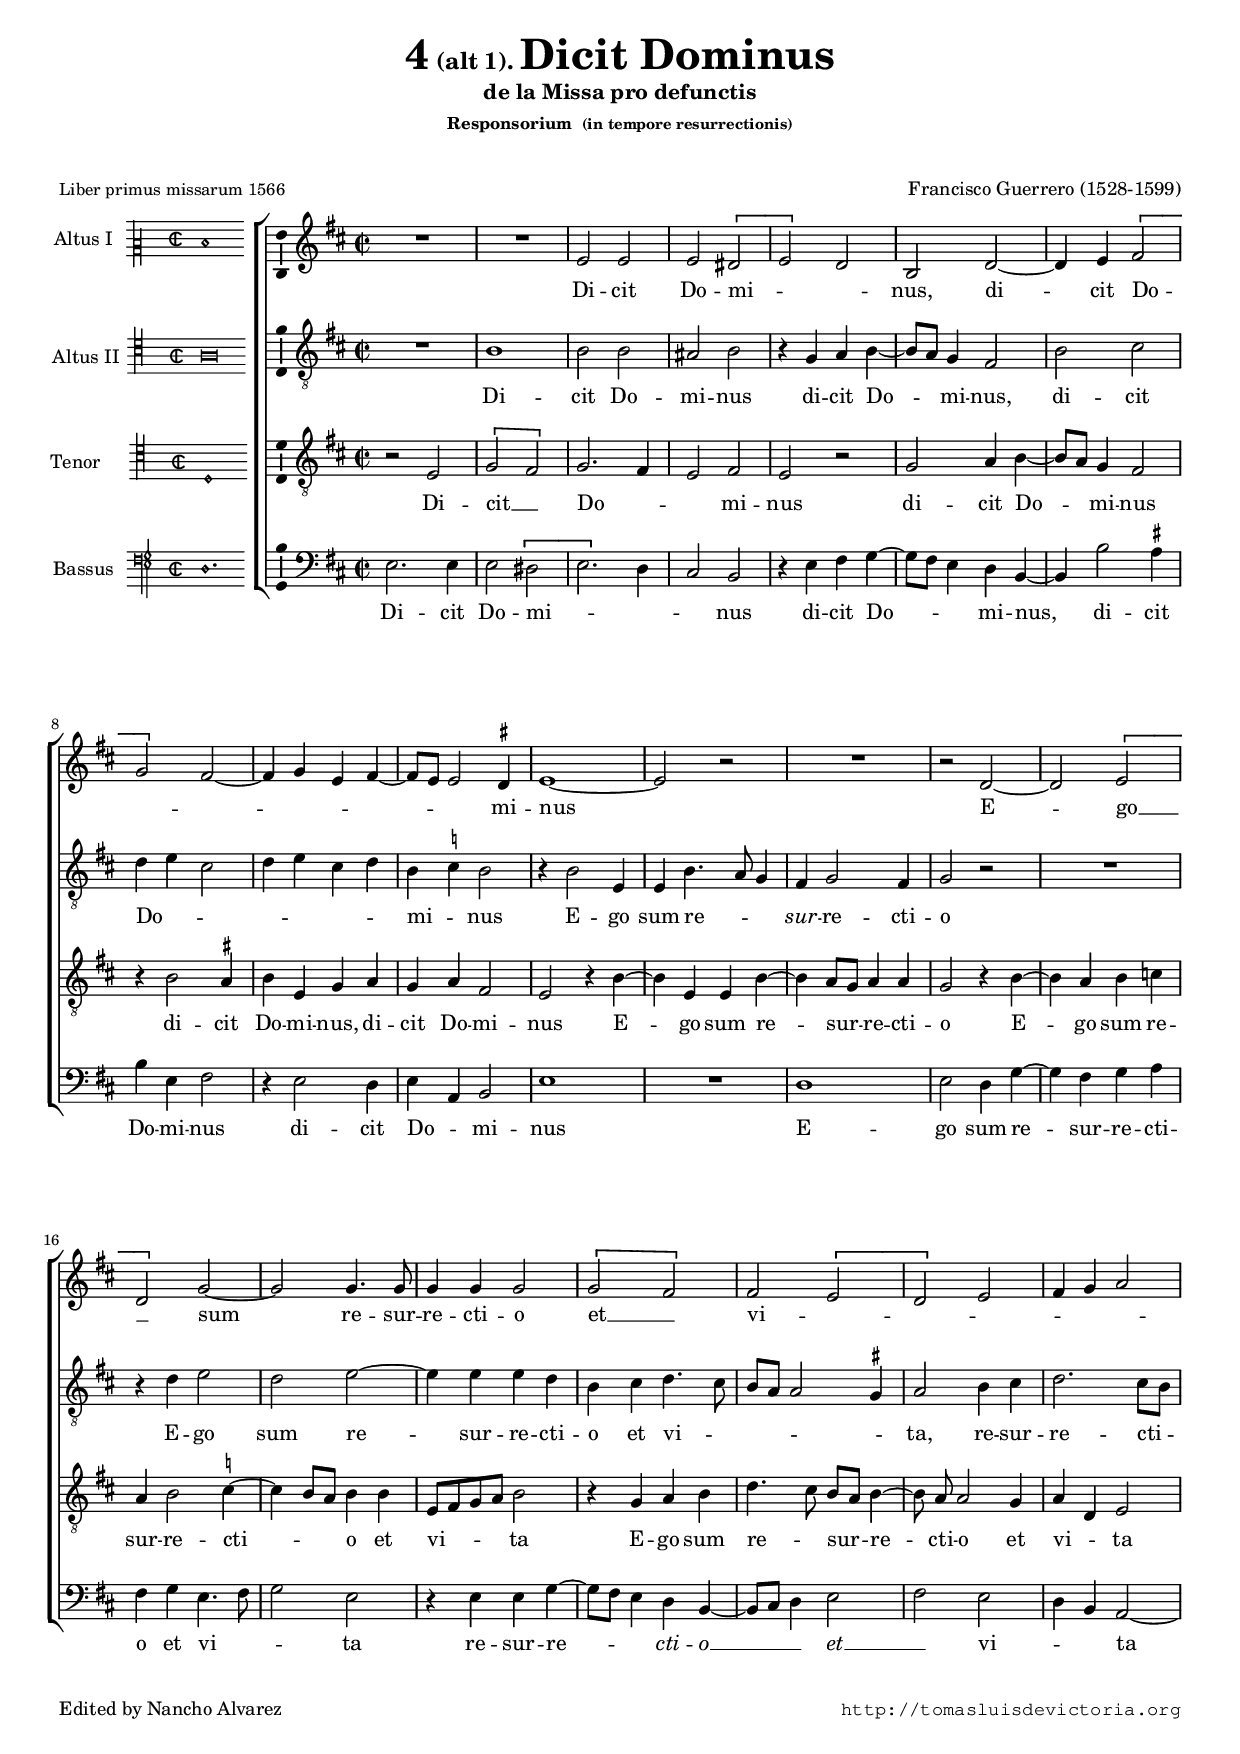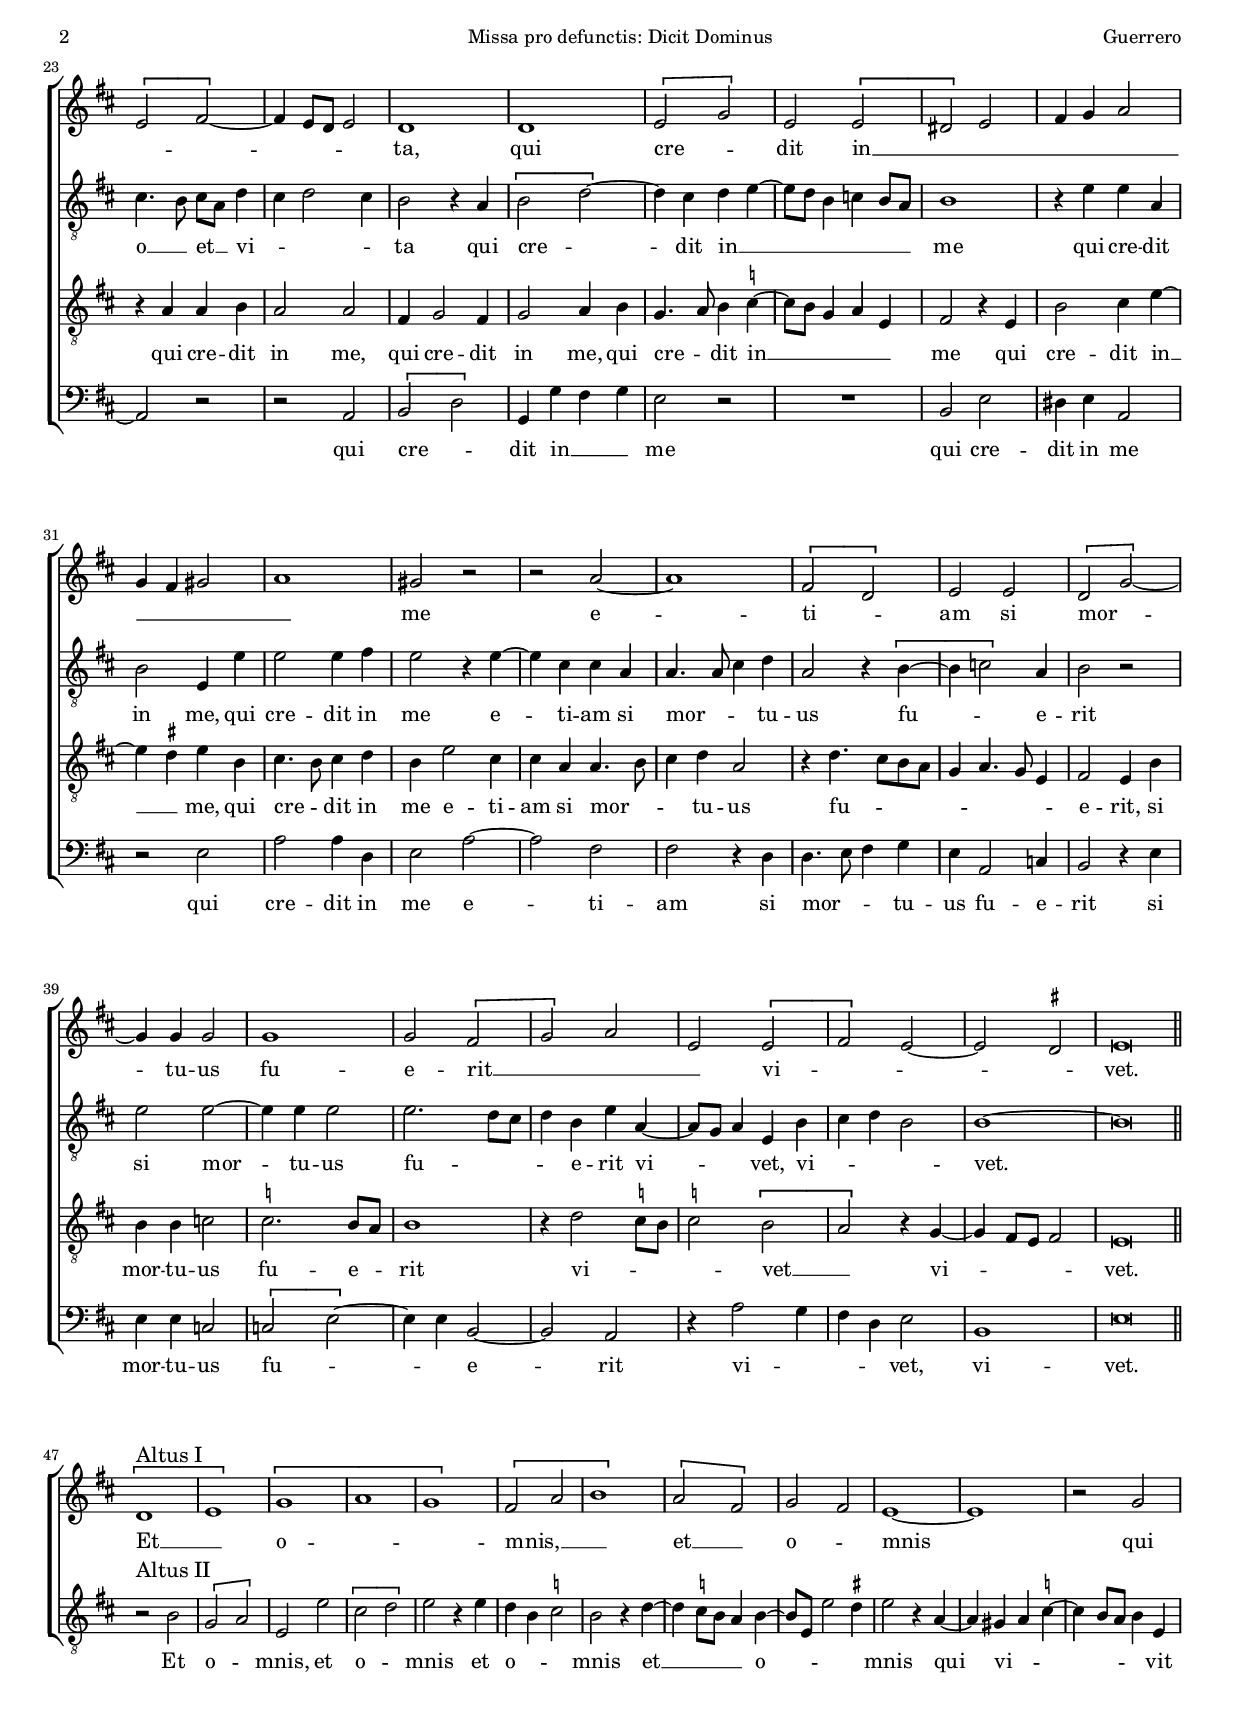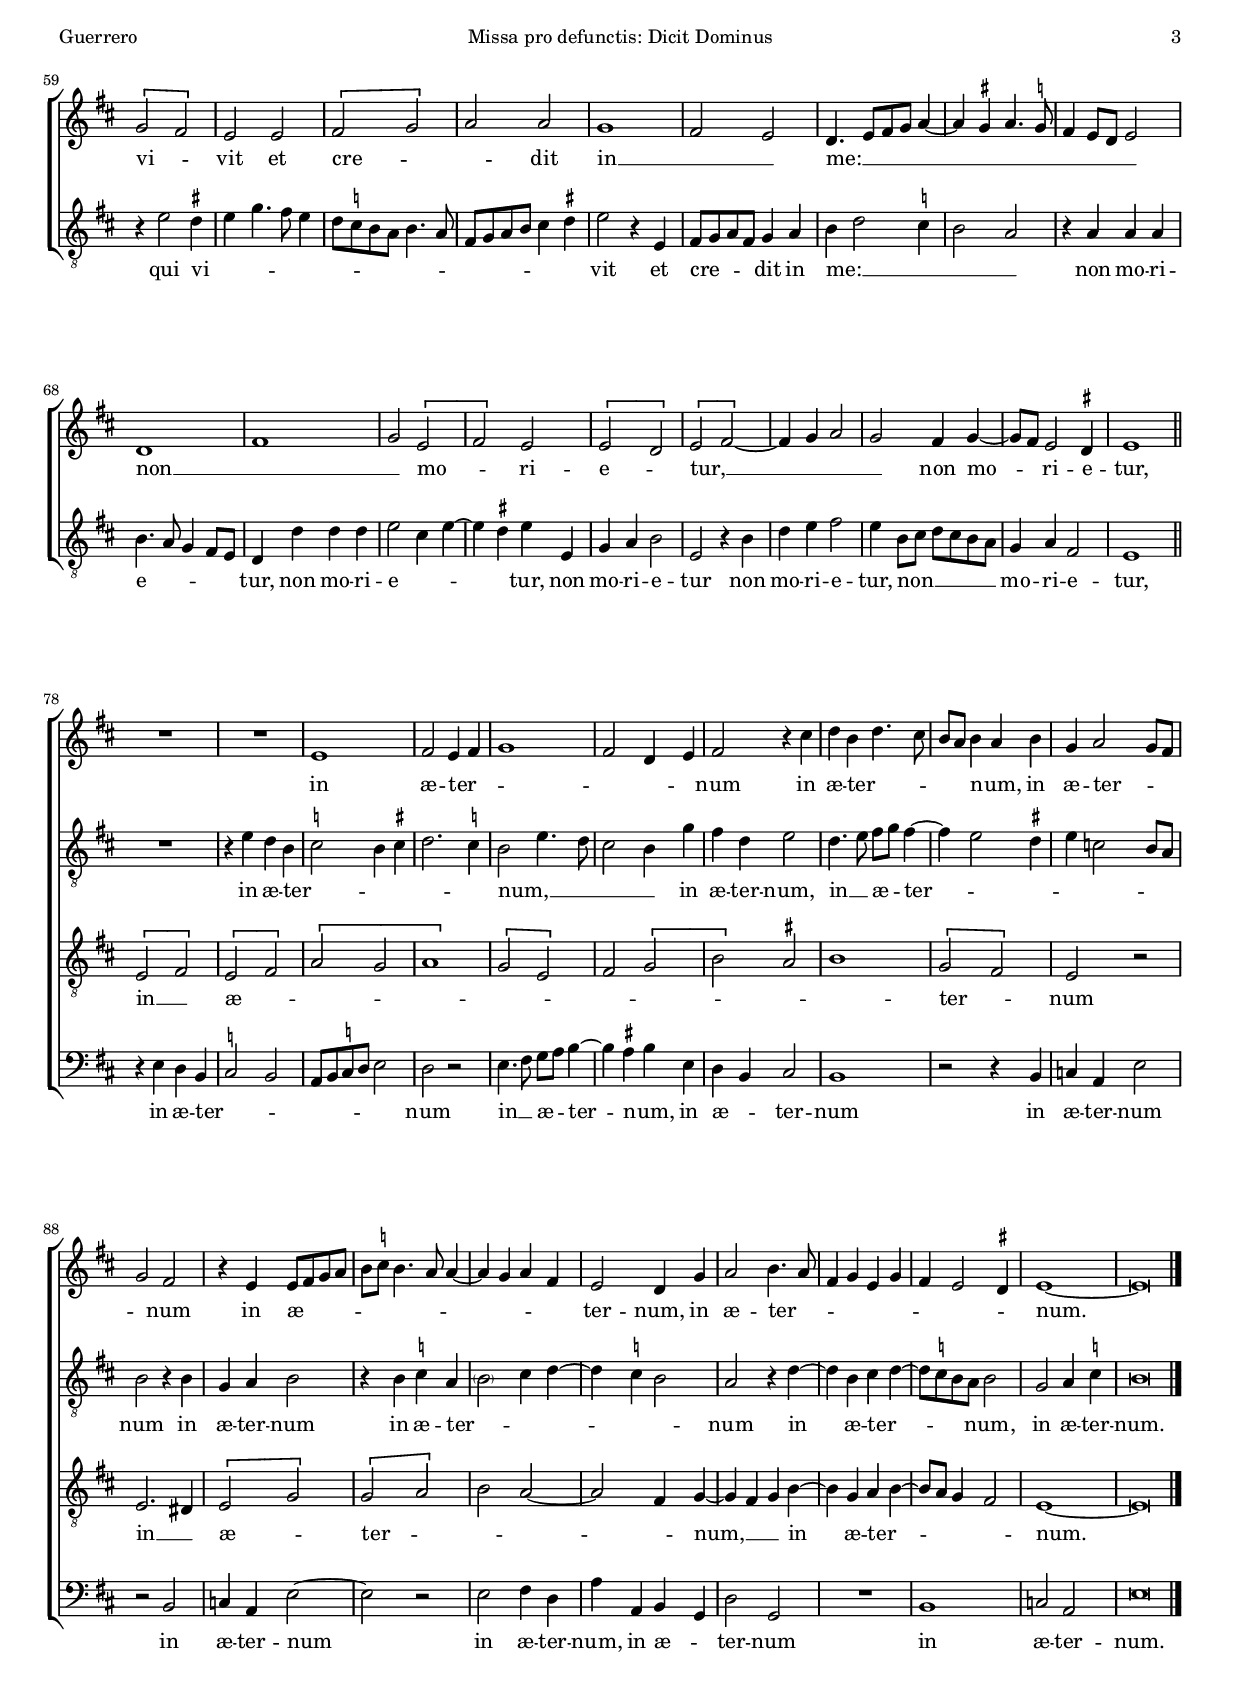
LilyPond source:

\version "2.18.0"

#(set-default-paper-size "a4")
#(set-global-staff-size 16.4)
#(ly:set-option 'point-and-click #f)
%mobile -s15.0 -i3.5 -ball

italicas=\override LyricText.font-shape = #'italic
rectas=\override LyricText.font-shape = #'upright
ss=\once \set suggestAccidentals = ##t
incipitwidth = 20

htitle="Missa pro defunctis: Dicit Dominus"
hcomposer="Guerrero"

\header {
	title=\markup{\fontsize #3 "4" \smaller \smaller "(alt 1)." \fontsize #3 "Dicit Dominus"}
	subtitle="de la Missa pro defunctis"
	subsubtitle=\markup{\column{\line {"Responsorium " \smaller "(in tempore resurrectionis)"} "  " " " }}
	composer="Francisco Guerrero (1528-1599)"
        pdfauthor=\composer
	%opus="(-)"
	poet=\markup{\smaller "Liber primus missarum 1566"}
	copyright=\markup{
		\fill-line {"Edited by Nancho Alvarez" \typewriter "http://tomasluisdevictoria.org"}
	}
%	tagline=""
}


global={\key c \major \time 2/2 \skip 1*46 \bar "||" \break
				\skip 1*31 \bar "||" \break
				\skip 1*20 \bar "|." }


cantus=\relative c'{
	R1*2
	d2 d
	d \[cis
	d\] c
	a c ~
	c4 d \[e2
	f\] e ~
	e4 f d e ~
	e8 d d2 \ss cis4
	d1 ~
	d2 r
	R1
	r2 c ~
	c \[d 
	c\] f ~
	f f4. f8
	f4 f f2
	\[f2 e\]
	e2 \[d
	c\] d
	e4 f g2
	\[d2 e ~ \]
	e4 d8 c d2
	c1
	c
	\[d2 f\]
	d \[d
	cis\] d
	e4 f g2
	f4 e fis2
	g1
	fis2 r
	r g ~
	g1
	\[e2 c\]
	d d
	\[c f ~ \]
	f4 f f2
	f1
	f2 \[e
	f\] g
	d \[d
	e\] d ~
	d \ss cis
	d\breve*1/2
	s4*0^\markup{\larger "Altus I"}
	\[c1
	d\]
	\[f
	g
	f\]
	\[e2 g
	a1\]
	\[g2 e\]
	f2 e
	d1 ~
	d 
	r2 f
	\[f e\]
	d2 d
	\[e f\]
	g g
	f1
	e2 d
	c4. d8[ e f] g4 ~
	g \ss fis g4. \ss f8
	e4 d8 c d2
	c1
	e
	f2 \[d
	e\] d
	\[d2 c\]
	\[d e ~ \]
	e4 f g2
	f2 e4 f ~
	f8 e d2 \ss cis4
	d1
	R1*2
	d1
	e2 d4 e
	f1
	e2 c4 d
	e2 r4 b'
	c a c4. b8
	a8 g a4 g a
	f g2 f8 e
	f2 e
	r4 d d8 e f g
	a \ss bes a4. g8 g4 ~
	g f g e
	d2 c4 f
	g2 a4. g8
	e4 f d f 
	e d2 \ss cis4
	d1 ~
	d\breve*1/2
}

altus=\relative c'{
	R1
	a1
	a2 a
	gis a
	r4 f g a ~
	a8 g f4 e2
	a b
	c4 d b2
	c4 d b c
	a \ss bes a2
	r4 a2 d,4
	d a'4. g8 f4
	e4 f2 e4 
	f2 r
	R1
	r4 c' d2
	c d ~
	d4 d d c
	a b c4. b8
	a8 g g2 \ss fis4
	g2 a4 b 
	c2. b8 a b4. a8 b8 g c4
	b4 c2 b4
	a2 r4 g
	\[a2 c ~ \]
	c4 b c d ~
	d8 c a4 bes a8 g
	a1
	r4 d d g,
	a2 d,4 d'
	d2 d4 e
	d2 r4 d ~
	d b b g
	g4. g8 b4 c
	g2 r4 \[a ~
	a bes2\] g4
	a2 r
	d2 d ~
	d4 d d2
	d2. c8 b
	c4 a d g, ~
	g8 f g4 d a'
	b4 c a2
	a1 ~
	a\breve*1/2
	r2^\markup{\larger "Altus II"} a
	\[f2 g\]
	d d'
	\[b c\]
	d r4 d
	c a \ss bes2
	a r4 c ~
	c \ss bes8 a g4 a ~
	a8 d, d'2 \ss cis4
	d2 r4 g, ~
	g fis g \ss bes ~
	bes a8 g a4 d,
	r4 d'2 \ss cis4 
	d f4. e8 d4
	c8 \ss bes a g a4. g8
	e8 f g a b4 \ss cis
	d2 r4 d,
	e8 f g e f4 g
	a4 c2 \ss bes4
	a2 g
	r4 g g g
	a4. g8 f4 e8 d
	c4 c' c c
	d2 b4 d ~
	d \ss cis d d,
	f4 g a2
	d,2 r4 a'
	c4 d e2
	d4 a8 b c b a g
	f4 g e2
	d1
	R1
	r4 d' c a
	\ss bes2 a4 \ss b
	c2. \ss bes4
	a2 d4. c8
	b2 a4 f'
	e c d2
	c4. d8 e f e4 ~
	e4 d2 \ss cis4
	d bes2 a8 g
	a2 r4 a
	f g a2
	r4 a \ss bes g
	\parenthesize a2 b4 c ~
	c \ss bes a2
	g r4 c ~
	c a b c ~
	c8 \ss bes a g a2
	f2 g4 \ss bes
	a\breve*1/2
}

tenor=\relative c{
	r2 d
	\[f e\]
	f2. e4
	d2 e
	d r
	f g4 a ~
	a8 g f4 e2
	r4 a2 \ss gis4
	a d, f g
	f g e2
	d r4 a' ~
	a d, d a' ~
	a g8 f g4 g 
	f2 r4 a ~
	a g a bes
	g4 a2 \ss bes4 ~
	bes a8 g a4 a
	d,8 e f g a2
	r4 f g a
	c4. b8 a g a4 ~
	a8 \noBeam g g2 f4
	g c, d2
	r4 g g a
	g2 g
	e4 f2 e4
	f2 g4 a
	f4. g8 a4 \ss bes ~
	bes8 a f4 g d
	e2 r4 d
	a'2 b4 d ~
	d \ss cis4 d a
	b4. a8 b4 c
	a d2 b4
	b g g4. a8
	b4 c g2
	r4 c4. b8 a g
	f4 g4. f8 d4
	e2 d4 a'
	a a bes2
	\ss bes2. a8 g
	a1
	r4 c2 \ss bes8 a
	\ss bes2 \[a 
	g\] r4 f ~
	f e8 d e2
	d\breve*1/2
	R1*31
	\[d2 e\]
	\[d e\]
	\[g f
	g1\]
	\[f2 d\]
	e \[f
	a\] \ss gis
	a1
	\[f2 e\]
	d r
	d2. cis4
	\[d2 f\]
	\[f g\]
	a g ~
	g e4 f ~
	f e f a ~
	a f g a ~
	a8 g f4 e2
	d1 ~
	d\breve*1/2
}

bassus=\relative c{
	d2. d4
	d2 \[cis2
	d2.\] c4
	b2 a
	r4 d e f ~
	f8 e d4 c a ~
	a a'2 \ss gis4
	a4 d, e2
	r4 d2 c4
	d g, a2
	d1
	R1
	c
	d2 c4 f ~
	f e f g
	e f d4. e8
	f2 d
	r4 d d f ~
	f8 e d4 c a ~
	a8 b c4 d2
	e d 
	c4 a g2 ~
	g r
	r g
	\[a c\]
	f,4 f' e f
	d2 r
	R1
	a2 d
	cis4 d g,2
	r2 d'
	g2 g4 c,
	d2 g ~
	g e
	e r4 c
	c4. d8 e4 f
	d4 g,2 bes4
	a2 r4 d
	d d bes2
	\[bes d ~ \]
	d4 d a2 ~
	a g
	r4 g'2 f4
	e4 c d2
	a1
	d\breve*1/2
	R1*31
	r4 d c a
	\ss bes2 a
	g8 a \ss bes c d2
	c r
	d4. e8 f g a4 ~
	a \ss gis a d,
	c a b2
	a1
	r2 r4 a
	bes g d'2
	r2 a
	bes4 g d'2 ~
	d r
	d2 e4 c 
	g' g, a f
	c'2 f,
	R1
	a1
	bes2 g
	d'\breve*1/2
}

textocantus=\lyricmode{
Di -- cit Do -- mi -- _ _ nus,
di -- cit Do -- _ _ _ _ _ _ _ mi -- nus
E -- go __ _ 
sum re -- sur -- re -- cti -- o et __ _ vi -- _ _ _ _ _ _ _ _ _ _ _ ta,
qui cre -- _ dit in __ _ _ _ _ _ _ _ _ _ me
e -- ti -- _ am si mor -- _ tu -- us fu -- e -- rit __ _ _ _ 
vi -- _ _ _ vet.
Et __ _ o -- _ _ mnis, __ _ _
et __ _ o -- _ mnis
qui vi -- _ vit et cre -- _ _ dit
in __ _ _ me: __ _ _ _ _ _ _ _ _ _ _ _ 
non __ _ _ mo -- _ ri -- e -- _ tur, __ _ _ _ _
non mo -- _ ri -- e -- tur,
in æ -- ter -- _ _ _ _ _ num
in æ -- ter -- _ _ _ _ _ num,
in æ -- ter -- _ _ _ num
in æ -- _ _ _ _ _ _ _ _ _ _ _ ter -- num,
in æ -- ter -- _ _ _ _ _ _ _ _ num.
}

textoaltus=\lyricmode{
Di -- cit Do -- mi -- nus
di -- cit Do -- _ mi -- nus,
di -- cit Do -- _ _ _ _ _ _ mi -- _ nus
E -- go sum re -- _ _ \italicas sur -- \rectas re -- cti -- o
E -- go sum re -- sur -- re -- cti -- o
et vi -- _ _ _ _ _ ta,
re -- sur -- re -- cti -- _ o __ _ et __ _ vi -- _ _ _ ta
qui cre -- _ dit in __ _ _ _ _ _ _ me
qui cre -- dit in me,
qui cre -- dit in me
e -- ti -- am si mor -- _ _ tu -- us
fu -- _ e -- rit
si mor -- tu -- us fu -- _ _ _ e -- rit vi -- _ _ vet,
vi -- _ _ _ vet.
Et o -- _ mnis,
et o -- _ mnis
et o -- _ _ mnis
et __ _ _ _ o -- _ _ _ mnis
qui vi -- _ _ _ _ _ vit
qui vi -- _ _ _ _ _ _ _ _ _ _ _ _ _ _ _ _ vit
et cre -- _ _ _ dit in me: __ _ _ _ _ 
non mo -- ri -- e -- _ _ _ _ tur,
non mo -- ri -- e -- _ _ _ tur,
non mo -- ri -- e -- tur
non mo -- ri -- e -- tur,
non __ _ _ _ _ _ mo -- ri -- e -- tur,
in æ -- ter -- _ _ _ _ _ num, __ _ _ _ _ 
in æ -- ter -- num,
in __ _ æ -- _ ter -- _ _ _ _ _ _ num
in æ -- ter -- num
in æ -- ter -- _ _ _ _ _ num
in æ -- ter -- _ _ _ _ num,
in æ -- ter -- num.
}

textotenor=\lyricmode{
Di -- cit __ _ Do -- _ _ mi -- nus
di -- cit Do -- _ mi -- nus
di -- cit Do -- mi -- nus,
di -- cit Do -- mi -- nus
E -- go sum re -- sur -- _ re -- cti -- o
E -- go sum re -- sur -- re -- cti -- _ _ o
et vi -- _ _ _ ta
E -- go sum re -- _ sur -- _ re -- cti -- o
et vi -- _ ta
qui cre -- dit in me,
qui cre -- dit in me,
qui cre -- _ dit in __ _ _ _ _ me
qui cre -- dit in __ _ me,
qui cre -- _ dit in me
e -- ti -- am si mor -- _ _ tu -- us
fu -- _ _ _ _ _ _ _ e -- rit,
si mor -- tu -- us fu -- e -- _ rit
vi -- _ _ _ vet __ _ 
vi -- _ _ _ vet.
in __ _ æ -- _ _ _ _ _ _ _ _ _ _ _ ter -- _ num
in __ _ æ -- _ ter -- _ _ _ _ num, __ _ _ 
in æ -- ter -- _ _ _ _ num.
}

textobassus=\lyricmode{
Di -- cit Do -- mi -- _ _ _ nus
di -- cit Do -- _ _ mi -- nus,
di -- cit Do -- mi -- nus
di -- cit Do -- _ mi -- nus
E -- go sum re -- sur -- re -- cti -- o
et vi -- _ _ ta
re -- sur -- re -- _ _ \italicas cti -- o __ _ _ et __ _ 
\rectas
vi -- _ _ ta
qui cre -- _ dit in __ _ _ me
qui cre -- dit in me
qui cre -- dit in me e -- ti -- am
si mor -- _ _ tu -- us fu -- e -- rit
si mor -- tu -- us fu -- _ _ e -- rit
vi -- _ _ _ vet,
vi -- vet.
in æ -- ter -- _ _ _ _ _ _ _ num
in __ _ æ -- _ ter -- _ num,
in æ -- _ ter -- num
in æ -- ter -- num
in æ -- ter -- num
in æ -- ter -- num,
in æ -- _ ter -- num
in æ -- ter -- num.
}

incipitcantus=\markup{
	\score{
		{ 
		\set Staff.instrumentName="Altus I  "
		\override NoteHead.style = #'neomensural
		\override Rest.style = #'neomensural
		\override Staff.TimeSignature.style = #'neomensural
		\cadenzaOn 
		\clef "petrucci-c2"
		\key c \major
		\time 2/2
		d'1
		} 
	\layout {
		\context {\Voice
			\remove Ligature_bracket_engraver
			\consists Mensural_ligature_engraver
		}
		line-width=\incipitwidth
		indent = 0
	}
	}
}


incipitaltus=\markup{
	\score{
		{ 
		\set Staff.instrumentName="Altus II "
		\override NoteHead.style = #'neomensural
		\override Rest.style = #'neomensural
		\override Staff.TimeSignature.style = #'neomensural
		\cadenzaOn 
		\clef "petrucci-c4"
		\key c \major
		\time 2/2
		a\breve
		} 
	\layout {
		\context {\Voice
			\remove Ligature_bracket_engraver
			\consists Mensural_ligature_engraver
		}
		line-width=\incipitwidth
		indent = 0
	}
	}
}

incipittenor=\markup{
	\score{
		{ 
		\set Staff.instrumentName="Tenor     "
		\override NoteHead.style = #'neomensural 
		\override Rest.style = #'neomensural
		\override Staff.TimeSignature.style = #'neomensural
		\cadenzaOn 
		\clef "petrucci-c4"
		\key c \major
		\time 2/2
		d1
		} 
	\layout {
		\context {\Voice
			\remove Ligature_bracket_engraver
			\consists Mensural_ligature_engraver
		}
		line-width=\incipitwidth
		indent=0
	}
	}
}

incipitbassus=\markup{
	\score{
		{ 
		\set Staff.instrumentName="Bassus  "
		\override NoteHead.style = #'neomensural 
		\override Rest.style = #'neomensural
		\override Staff.TimeSignature.style = #'neomensural
		\cadenzaOn 
		\clef "petrucci-f4"
		\key c \major
		\time 2/2
		d1.
		} 
	\layout {
		\context {\Voice
			\remove Ligature_bracket_engraver
			\consists Mensural_ligature_engraver
		}
		line-width=\incipitwidth
		indent=0
	}
	}
}



\score {\transpose c' d'{
\new ChoirStaff<<

	\new Staff <<\global
	\new Voice="v1" {
		\set Staff.instrumentName=\incipitcantus
		\clef "treble"
		\cantus }
	\new Lyrics \lyricsto "v1" {\textocantus }
	>>

	\new Staff <<\global
	\new Voice="v2" {
		\set Staff.instrumentName=\incipitaltus
		\clef "G_8"
		\altus }
	\new Lyrics \lyricsto "v2" {\textoaltus }
	>>
	
	\new Staff <<\global
	\new Voice="v3" {
		\set Staff.instrumentName=\incipittenor
		\clef "G_8"
		\tenor }
	\new Lyrics \lyricsto "v3" {\textotenor }
	>>

	\new Staff <<\global
	\new Voice="v4" {
		\set Staff.instrumentName=\incipitbassus
		\clef "bass"
		\bassus }
	\new Lyrics \lyricsto "v4" {\textobassus }
	>>
	
>>

	}%transpose

\layout{ 
	\context {\Lyrics 
		\override VerticalAxisGroup.staff-affinity = #UP
		\override VerticalAxisGroup.nonstaff-relatedstaff-spacing =
			#'((basic-distance . 0) (minimum-distance . 0) (padding . 1))
		\override LyricText.font-size = #1.2
		\override LyricHyphen.minimum-distance = #0.5
	}
	\context {\Score 
		tempoHideNote = ##t
		\override BarNumber.padding = #2 
	}
	\context {\Voice 
		%melismaBusyProperties = #'()
		%autoBeaming = ##f
	}
	\context {\Staff 
                \RemoveEmptyStaves
                %\override VerticalAxisGroup.remove-first = ##t
		\override VerticalAxisGroup.staff-staff-spacing =
			#'((basic-distance . 11) (minimum-distance . 0) (padding . 1))
		\consists Ambitus_engraver 
		\override LigatureBracket.padding = #1
	}
}

%\midi { \mtempo }

}


\paper{
	evenHeaderMarkup=\markup  \fill-line { \fromproperty #'page:page-number-string \htitle \hcomposer }
	oddHeaderMarkup= \markup  \fill-line { \on-the-fly #not-first-page \hcomposer \on-the-fly #not-first-page \htitle \on-the-fly #not-first-page \fromproperty #'page:page-number-string }
	%system-count=20
	%page-count = 8
	ragged-last-bottom = ##f
	indent=3.5\cm
	system-system-spacing =
	#'((basic-distance . 20) (minimum-distance . 0) (padding . 5))
	top-system-spacing = % header
	#'((basic-distance . 9) (minimum-distance . 0) (padding . 0))
	last-bottom-spacing = % footer
	#'((basic-distance . 12) (minimum-distance . 0) (padding . 0))
	markup-system-spacing.padding = #1.5
}
